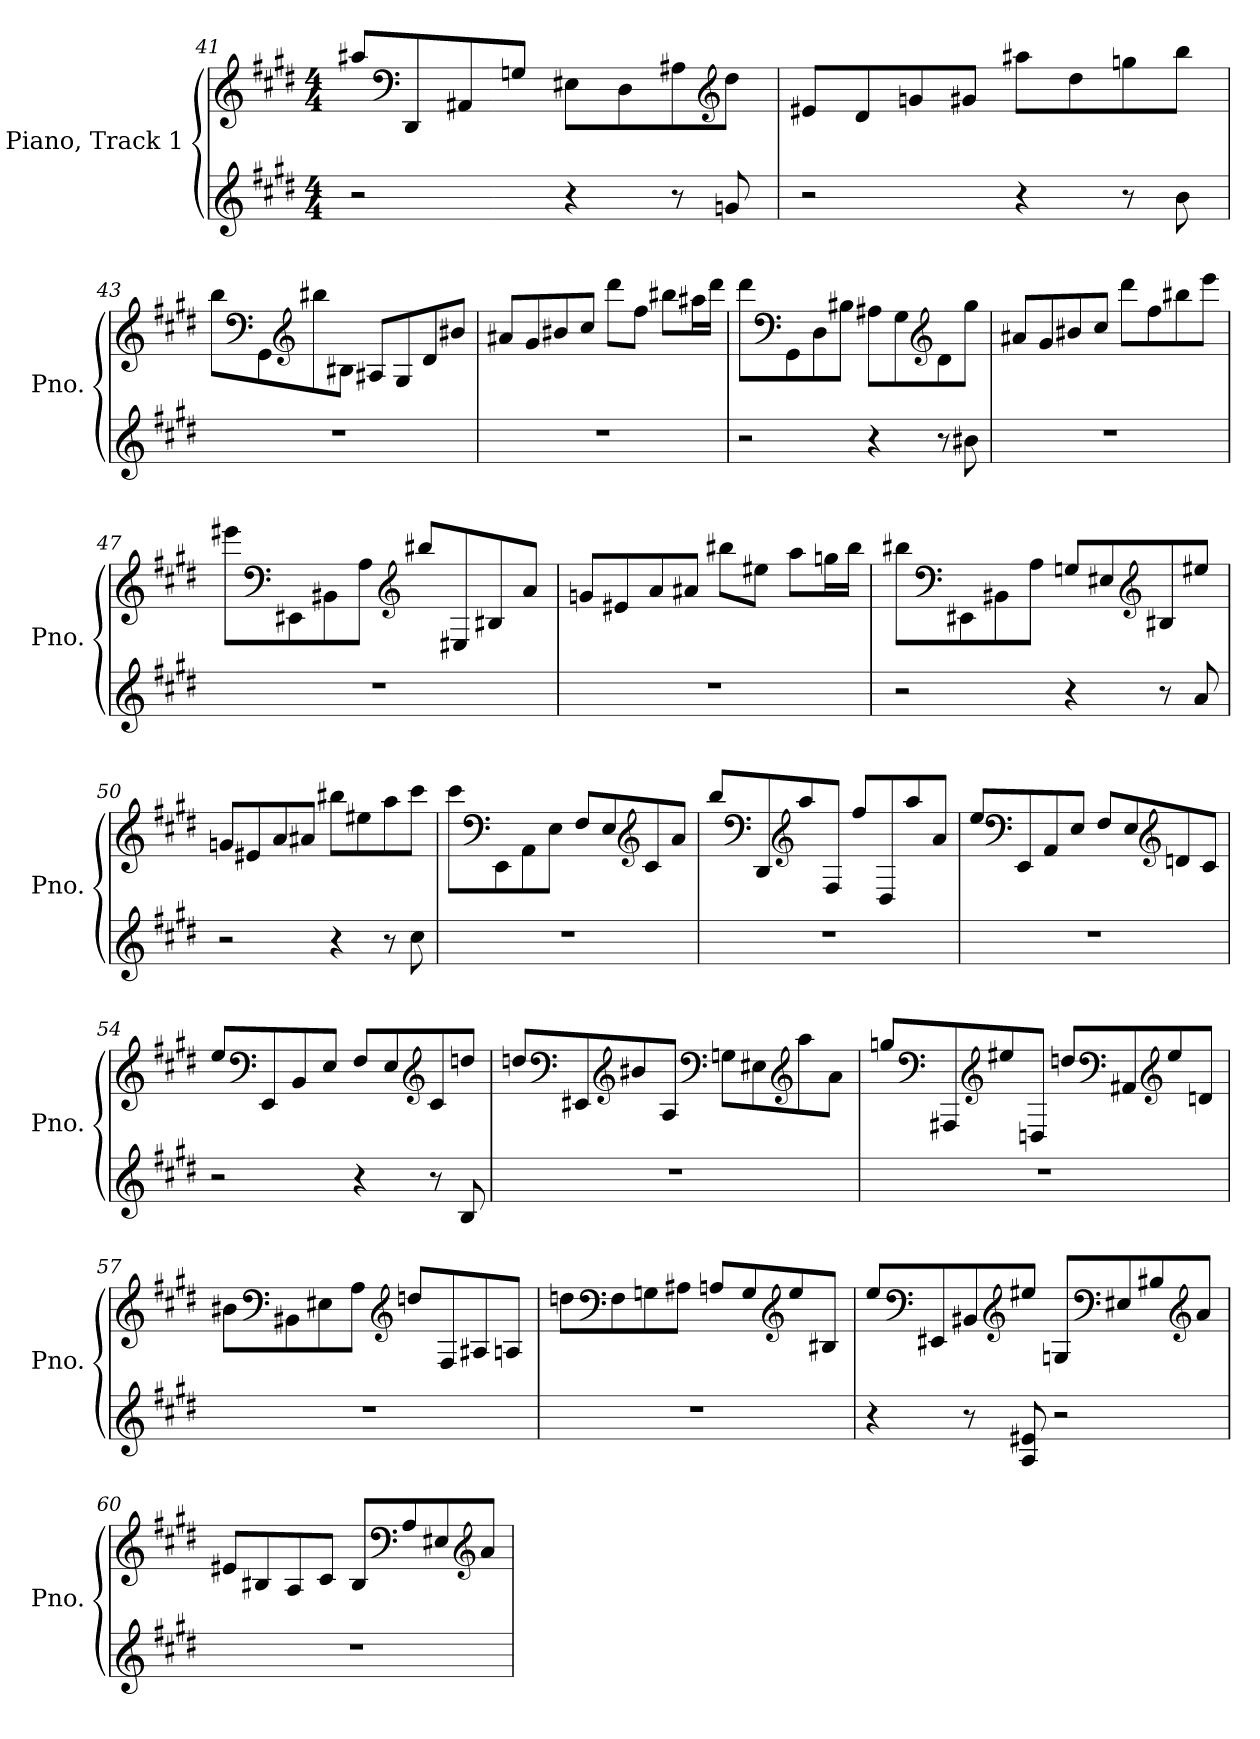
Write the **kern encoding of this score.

**kern	**kern
*part1	*part1
*staff2	*staff1
*I"Piano, Track 1	*
*I'Pno.	*
*clefG2	*clefG2
*k[f#c#g#d#]	*k[f#c#g#d#]
*M4/4	*M4/4
=41	=41
2r	8aa#X/L
*	*clefF4
.	8DD#/
.	8AA#X/
.	8Gn/J
4r	8E#X\L
.	8D#\
8r	8A#X\
*	*clefG2
8gn/	8dd#\J
=42	=42
2r	8e#X/L
.	8d#/
.	8gn/
.	8g#X/J
4r	8aa#X\L
.	8dd#\
8r	8ggn\
8b\	8bb\J
!!LO:LB:g=z
=43	=43
1r	8bb\L
*	*clefF4
.	8GG#\
*	*clefG2
.	8bb#X\
.	8B#X\J
.	8A#X/L
.	8G#/
.	8d#/
.	8b#X/J
=44	=44
1r	8a#X/L
.	8g#/
.	8b#X/
.	8cc#/J
.	8ddd#\L
.	8ff#\J
.	8bb#X\L
.	16aa#X\L
.	16ddd#\JJ
=45	=45
2r	8ddd#\L
*	*clefF4
.	8GG#\
.	8D#\
.	8B#X\J
4r	8A#X\L
.	8G#\
*	*clefG2
8r	8d#\
8b#X\	8gg#\J
!!LO:LB:g=z
=46	=46
1r	8a#X/L
.	8g#/
.	8b#X/
.	8cc#/J
.	8ddd#\L
.	8ff#\
.	8bb#X\
.	8eee\J
=47	=47
1r	8eee#X\L
*	*clefF4
.	8EE#X\
.	8BB#X\
.	8A\J
*	*clefG2
.	8bb#X/L
.	8E#X/
.	8B#X/
.	8a/J
=48	=48
1r	8gn/L
.	8e#X/
.	8a/
.	8a#X/J
.	8bb#X\L
.	8ee#X\J
.	8aa\L
.	16ggn\L
.	16bb#\JJ
!!LO:LB:g=z
=49	=49
2r	8bb#X\L
*	*clefF4
.	8EE#X\
.	8BB#X\
.	8A\J
4r	8Gn/L
.	8E#X/
*	*clefG2
8r	8B#X/
8a/	8ee#X/J
=50	=50
2r	8gn/L
.	8e#X/
.	8a/
.	8a#X/J
4r	8bb#X\L
.	8ee#X\
8r	8aa\
8cc#\	8ccc#\J
=51	=51
1r	8ccc#\L
*	*clefF4
.	8EE\
.	8AA\
.	8E\J
.	8F#/L
.	8E/
*	*clefG2
.	8c#/
.	8a/J
!!LO:LB:g=z
=52	=52
1r	8bb/L
*	*clefF4
.	8DD#/
*	*clefG2
.	8aa/
.	8F#/J
.	8ff#/L
.	8D#/
.	8aa/
.	8a/J
=53	=53
1r	8ee/L
*	*clefF4
.	8EE/
.	8AA/
.	8E/J
.	8F#/L
.	8E/
*	*clefG2
.	8dn/
.	8c#/J
=54	=54
2r	8ee/L
*	*clefF4
.	8EE/
.	8BB/
.	8E/J
4r	8F#/L
.	8E/
*	*clefG2
8r	8c#/
8B/	8ddn/J
!!LO:PB:g=z
=55	=55
1r	8ddn/L
*	*clefF4
.	8EE#X/
*	*clefG2
.	8b#X/
.	8A/J
*	*clefF4
.	8Gn\L
.	8E#X\
*	*clefG2
.	8aa\
.	8a\J
=56	=56
1r	8ggn/L
*	*clefF4
.	8AAA#X/
*	*clefG2
.	8ee#X/
.	8Dn/J
.	8ddn/L
*	*clefF4
.	8AA#X/
*	*clefG2
.	8ee#/
.	8dn/J
!!LO:LB:g=z
=57	=57
1r	8b#X\L
*	*clefF4
.	8BB#X\
.	8E#X\
.	8A\J
*	*clefG2
.	8ddn/L
.	8F#/
.	8A#X/
.	8An/J
=58	=58
1r	8ddn\L
*	*clefF4
.	8F#\
.	8Gn\
.	8A#X\J
.	8An/L
.	8G/
*	*clefG2
.	8ee/
.	8B#X/J
!!LO:LB:g=z
=59	=59
4r	8ee/L
*	*clefF4
.	8EE#X/
8r	8BB#X/
*	*clefG2
8A/ 8e#X/	8ee#X/J
2r	8Gn/L
*	*clefF4
.	8E#X/
.	8B#X/
*	*clefG2
.	8a/J
=60	=60
1r	8e#X/L
.	8B#X/
.	8A/
.	8c#/J
.	8B#/L
*	*clefF4
.	8A/
.	8E#X/
*	*clefG2
.	8a/J
=	=
*-	*-
